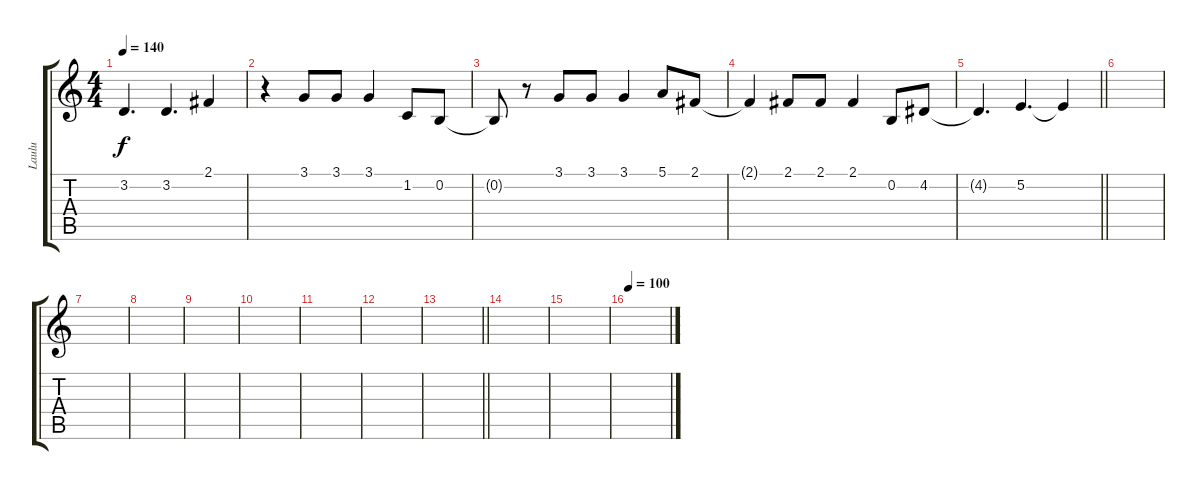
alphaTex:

\track ("Laulu" "Laulu") {instrument lead6voice}
\staff {score tabs}
\tuning (E4 B3 G3 D3 A2 E2) {hide}
\ts (4 4)
\tempo 140
\clef g2
\ks c
3.2.4{d dy f} 3.2.4{d} 2.1.4 |
r.4 3.1.8 3.1.8 3.1.4 1.2.8 0.2.8 |
0.2{t}.8 r.8 3.1.8 3.1.8 3.1.4 5.1.8 2.1.8 |
2.1{t}.4 2.1.8 2.1.8 2.1.4 0.2.8 4.2.8 |
\barLineRight lightlight
4.2{t}.4{d} 5.2.4{d} 5.2{t}.4 |
|
|
|
|
|
|
|
\barLineRight lightlight
|
|
|
\tempo 100
